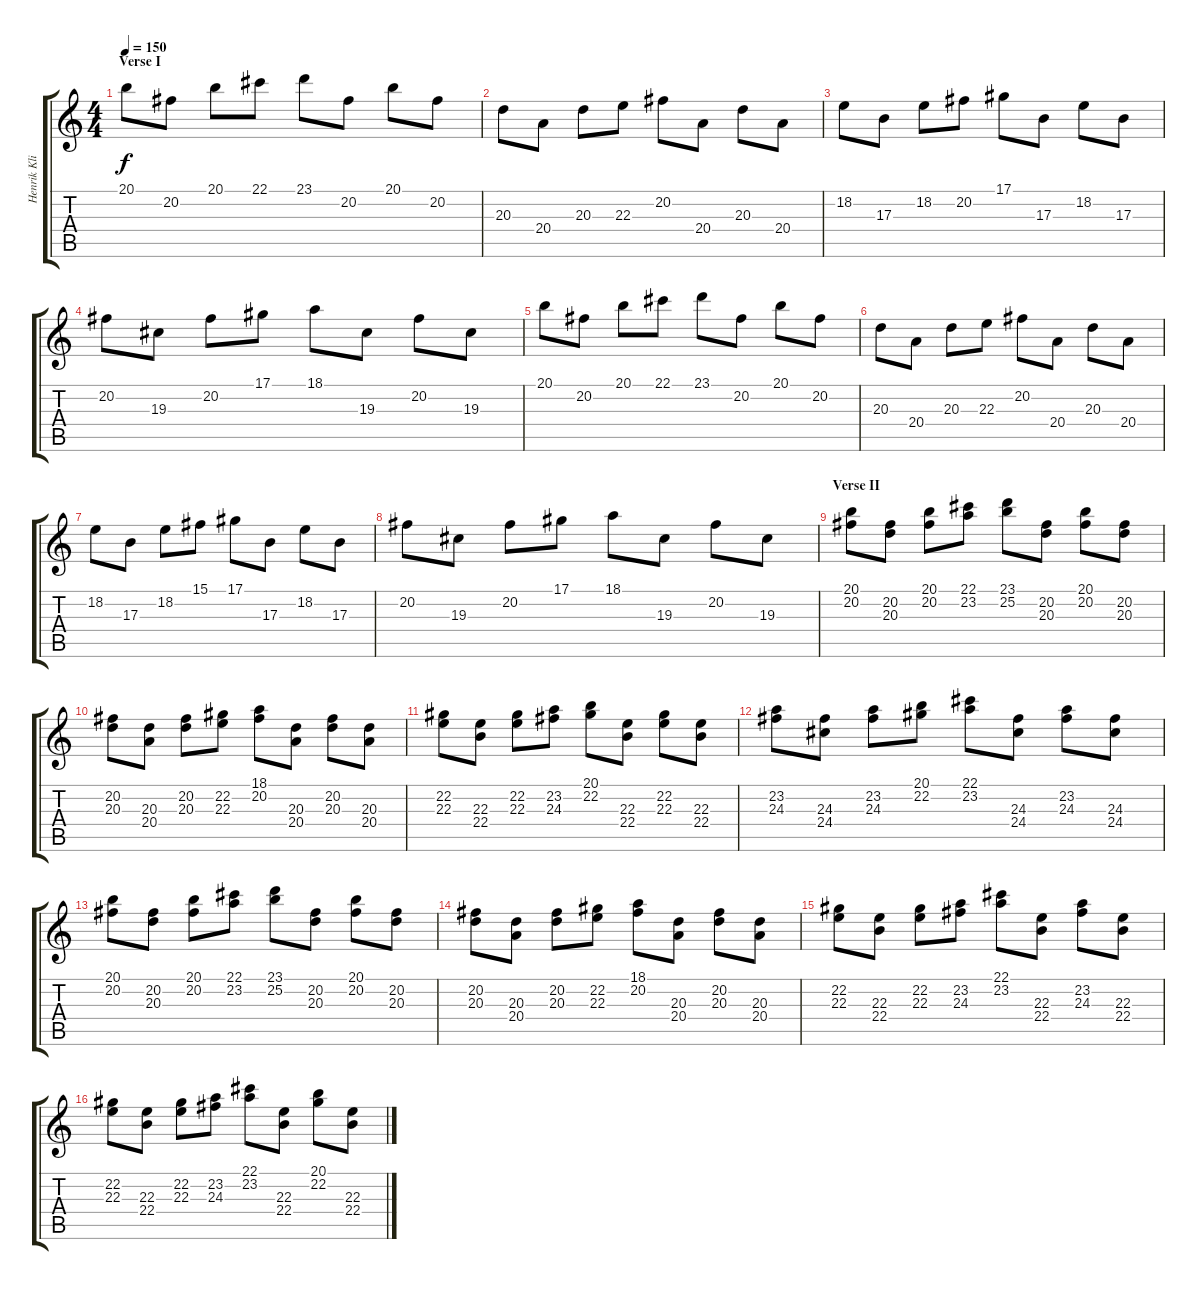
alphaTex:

\track ("Henrik Klingenberg - Piano" "Henrik Kli") {instrument brightacousticpiano}
\staff {score tabs}
\tuning (Eb4 Bb3 Gb3 Db3 Ab2 Eb2) {hide}
\ts (4 4)
\section ("" "Verse I")
\tempo 150
\clef g2
\ks c
20.1.8{dy f volume 13 instrument brightacousticpiano} 20.2.8 20.1.8 22.1.8 23.1.8 20.2.8 20.1.8 20.2.8 |
20.3.8 20.4.8 20.3.8 22.3.8 20.2.8 20.4.8 20.3.8 20.4.8 |
18.2.8 17.3.8 18.2.8 20.2.8 17.1.8 17.3.8 18.2.8 17.3.8 |
20.2.8 19.3.8 20.2.8 17.1.8 18.1.8 19.3.8 20.2.8 19.3.8 |
20.1.8 20.2.8 20.1.8 22.1.8 23.1.8 20.2.8 20.1.8 20.2.8 |
20.3.8 20.4.8 20.3.8 22.3.8 20.2.8 20.4.8 20.3.8 20.4.8 |
18.2.8 17.3.8 18.2.8 15.1.8 17.1.8 17.3.8 18.2.8 17.3.8 |
20.2.8 19.3.8 20.2.8 17.1.8 18.1.8 19.3.8 20.2.8 19.3.8 |
\section ("" "Verse II")
(20.1 20.2).8 (20.2 20.3).8 (20.1 20.2).8 (22.1 23.2).8 (23.1 25.2).8 (20.2 20.3).8 (20.1 20.2).8 (20.2 20.3).8 |
(20.2 20.3).8 (20.3 20.4).8 (20.2 20.3).8 (22.2 22.3).8 (18.1 20.2).8 (20.3 20.4).8 (20.2 20.3).8 (20.3 20.4).8 |
(22.2 22.3).8 (22.3 22.4).8 (22.2 22.3).8 (23.2 24.3).8 (20.1 22.2).8 (22.3 22.4).8 (22.2 22.3).8 (22.3 22.4).8 |
(23.2 24.3).8 (24.3 24.4).8 (23.2 24.3).8 (20.1 22.2).8 (22.1 23.2).8 (24.3 24.4).8 (23.2 24.3).8 (24.3 24.4).8 |
(20.1 20.2).8 (20.2 20.3).8 (20.1 20.2).8 (22.1 23.2).8 (23.1 25.2).8 (20.2 20.3).8 (20.1 20.2).8 (20.2 20.3).8 |
(20.2 20.3).8 (20.3 20.4).8 (20.2 20.3).8 (22.2 22.3).8 (18.1 20.2).8 (20.3 20.4).8 (20.2 20.3).8 (20.3 20.4).8 |
(22.2 22.3).8 (22.3 22.4).8 (22.2 22.3).8 (23.2 24.3).8 (22.1 23.2).8 (22.3 22.4).8 (23.2 24.3).8 (22.3 22.4).8 |
(22.2 22.3).8 (22.3 22.4).8 (22.2 22.3).8 (23.2 24.3).8 (22.1 23.2).8 (22.3 22.4).8 (20.1 22.2).8 (22.3 22.4).8
